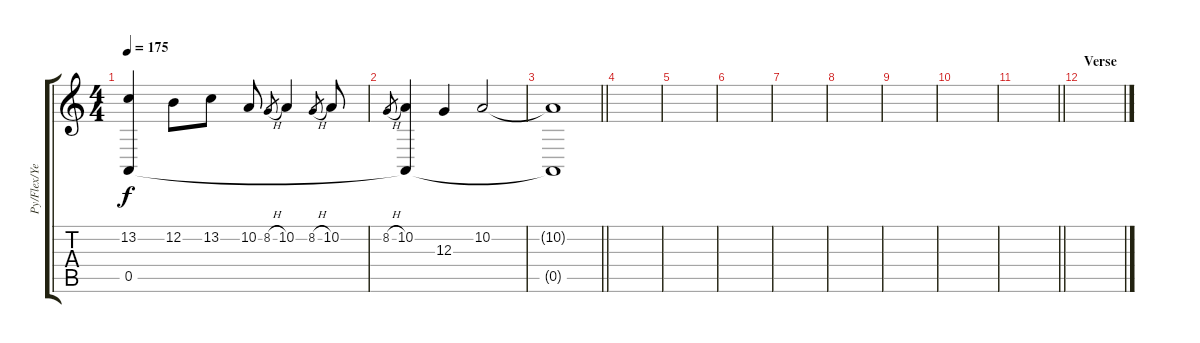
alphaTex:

\track ("Py/Flex/Yellow" "Py/Flex/Ye") {instrument bagpipe}
\staff {score tabs}
\tuning (E4 B3 G3 D3 A2 E2) {hide}
\ts (4 4)
\tempo 175
\clef g2
\ks c
(13.2 0.5{t}).4{dy f} 12.2.8 13.2.8 10.2.8 8.2{h}.8{gr} 10.2.4 8.2{h}.8{gr} 10.2.8 |
8.2{h}.8{gr} (10.2 0.5{t}).4 12.3.4 10.2.2 |
\barLineRight lightlight
(10.2{t} 0.5{t}).1 |
|
|
|
|
|
|
|
\barLineRight lightlight
|
\section ("" "Verse")
